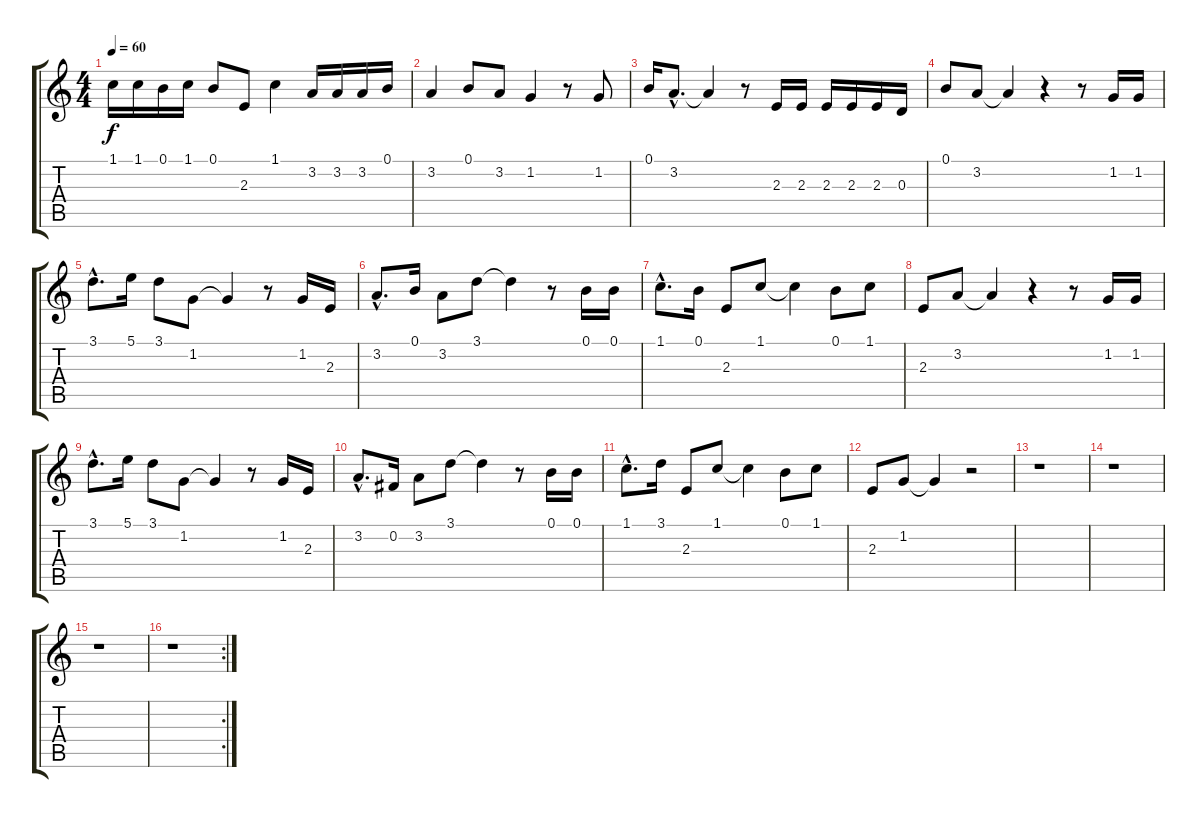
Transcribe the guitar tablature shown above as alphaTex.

\track "" {instrument panflute}
\staff {score tabs}
\tuning (B4 Gb4 D4 A3 E3 B2) {hide}
\ts (4 4)
\tempo 60
\clef g2
\ks c
1.1.16{dy f} 1.1.16 0.1.16 1.1.16 0.1.8 2.3.8 1.1.4 3.2.16 3.2.16 3.2.16 0.1.16 |
3.2.4 0.1.8 3.2.8 1.2.4 r.8 1.2.8 |
0.1.16 3.2{hac}.8{d} 3.2{t}.4 r.8 2.3.16 2.3.16 2.3.16 2.3.16 2.3.16 0.3.16 |
0.1.8 3.2.8 3.2{t}.4 r.4 r.8 1.2.16 1.2.16 |
3.1{hac}.8{d} 5.1.16 3.1.8 1.2.8 1.2{t}.4 r.8 1.2.16 2.3.16 |
3.2{hac}.8{d} 0.1.16 3.2.8 3.1.8 3.1{t}.4 r.8 0.1.16 0.1.16 |
1.1{hac}.8{d} 0.1.16 2.3.8 1.1.8 1.1{t}.4 0.1.8 1.1.8 |
2.3.8 3.2.8 3.2{t}.4 r.4 r.8 1.2.16 1.2.16 |
3.1{hac}.8{d} 5.1.16 3.1.8 1.2.8 1.2{t}.4 r.8 1.2.16 2.3.16 |
3.2{hac}.8{d} 0.2.16 3.2.8 3.1.8 3.1{t}.4 r.8 0.1.16 0.1.16 |
1.1{hac}.8{d} 3.1.16 2.3.8 1.1.8 1.1{t}.4 0.1.8 1.1.8 |
2.3.8 1.2.8 1.2{t}.4 r.2 |
r.1 |
r.1 |
r.1 |
\rc 2
r.1
